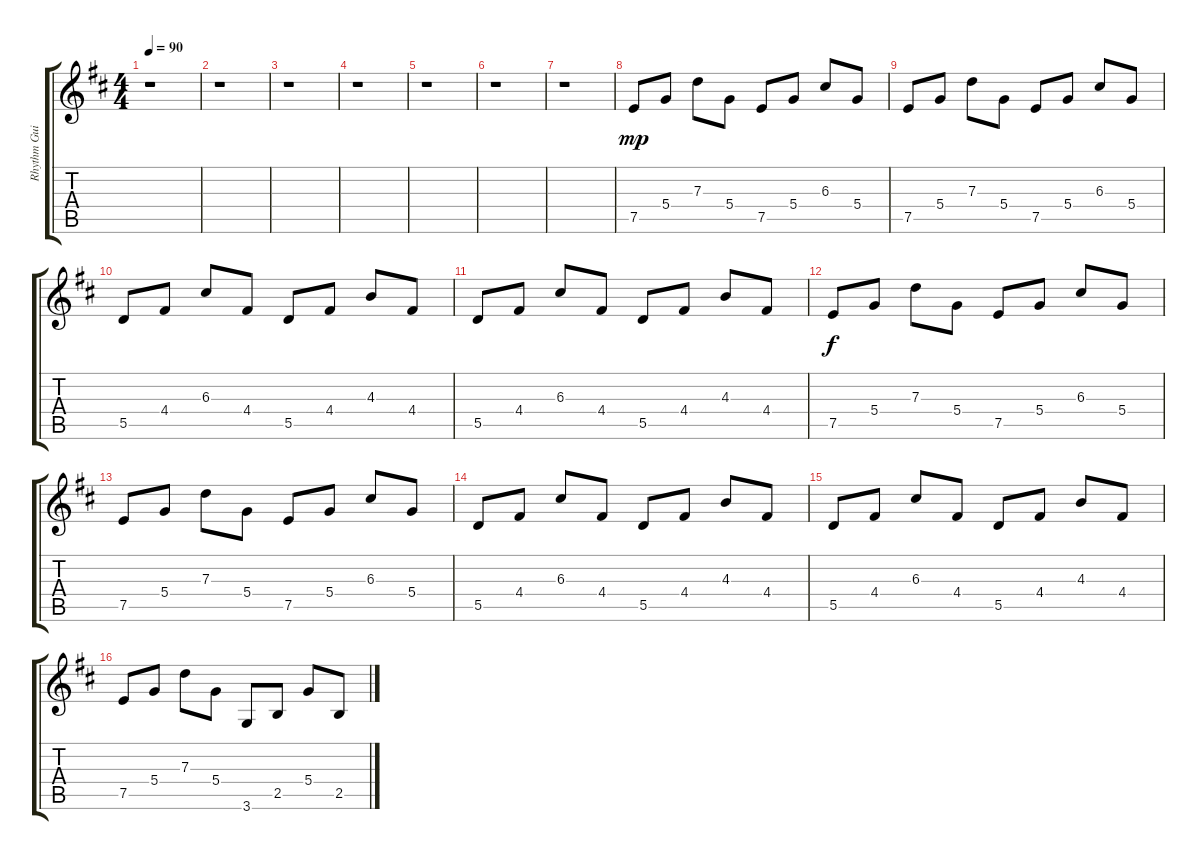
\track ("Rhythm Guitar 2" "Rhythm Gui") {instrument electricguitarclean}
\staff {score tabs}
\tuning (E4 B3 G3 D3 A2 E2) {hide}
\ts (4 4)
\tempo 90
\clef g2
\ks d
r.1{dy f} |
r.1 |
r.1 |
r.1 |
r.1 |
r.1 |
r.1 |
7.5.8{dy mp} 5.4.8 7.3.8 5.4.8 7.5.8 5.4.8 6.3.8 5.4.8 |
7.5.8 5.4.8 7.3.8 5.4.8 7.5.8 5.4.8 6.3.8 5.4.8 |
5.5.8 4.4.8 6.3.8 4.4.8 5.5.8 4.4.8 4.3.8 4.4.8 |
5.5.8 4.4.8 6.3.8 4.4.8 5.5.8 4.4.8 4.3.8 4.4.8 |
7.5.8{dy f} 5.4.8 7.3.8 5.4.8 7.5.8 5.4.8 6.3.8 5.4.8 |
7.5.8 5.4.8 7.3.8 5.4.8 7.5.8 5.4.8 6.3.8 5.4.8 |
5.5.8 4.4.8 6.3.8 4.4.8 5.5.8 4.4.8 4.3.8 4.4.8 |
5.5.8 4.4.8 6.3.8 4.4.8 5.5.8 4.4.8 4.3.8 4.4.8 |
7.5.8 5.4.8 7.3.8 5.4.8 3.6.8 2.5.8 5.4.8 2.5.8
